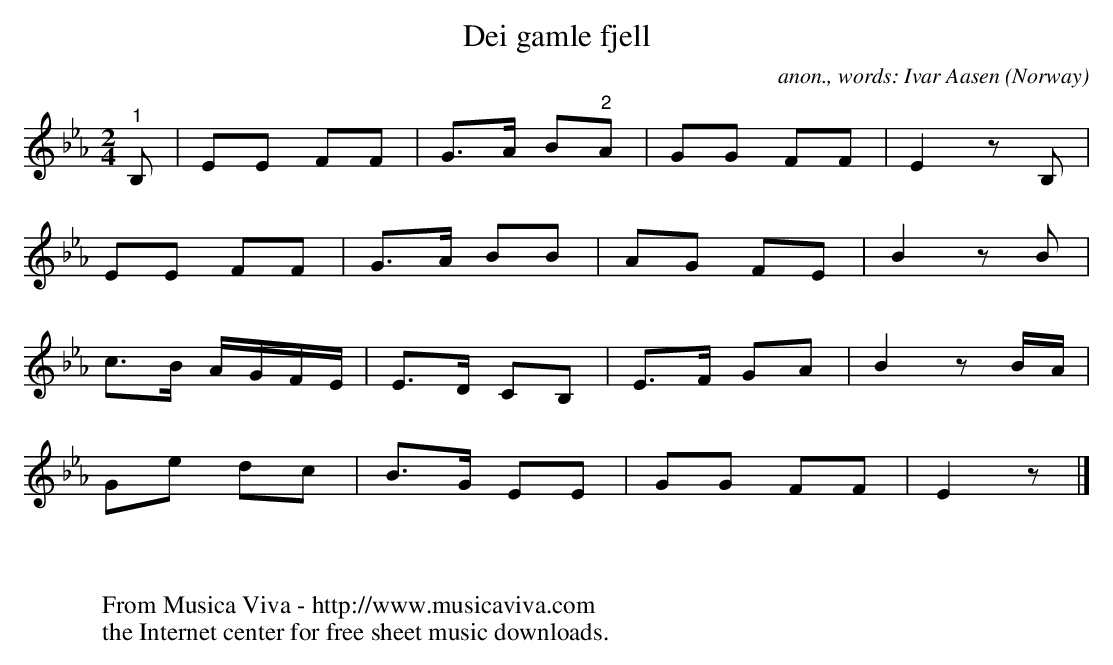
X:1
T:Dei gamle fjell
C:anon., words: Ivar Aasen
O:Norway
M:2/4
L:1/8
K:Eb
"^1"B,|EE FF|G>A B"^2"A|GG FF|E2 z B,|
EE FF|G>A BB|AG FE|B2 z B|
c>B A/G/F/E/|E>D CB,|E>F GA|B2 z B/A/|
Ge dc|B>G EE|GG FF|E2 z|]
W:
W:
W:  From Musica Viva - http://www.musicaviva.com
W:  the Internet center for free sheet music downloads.
